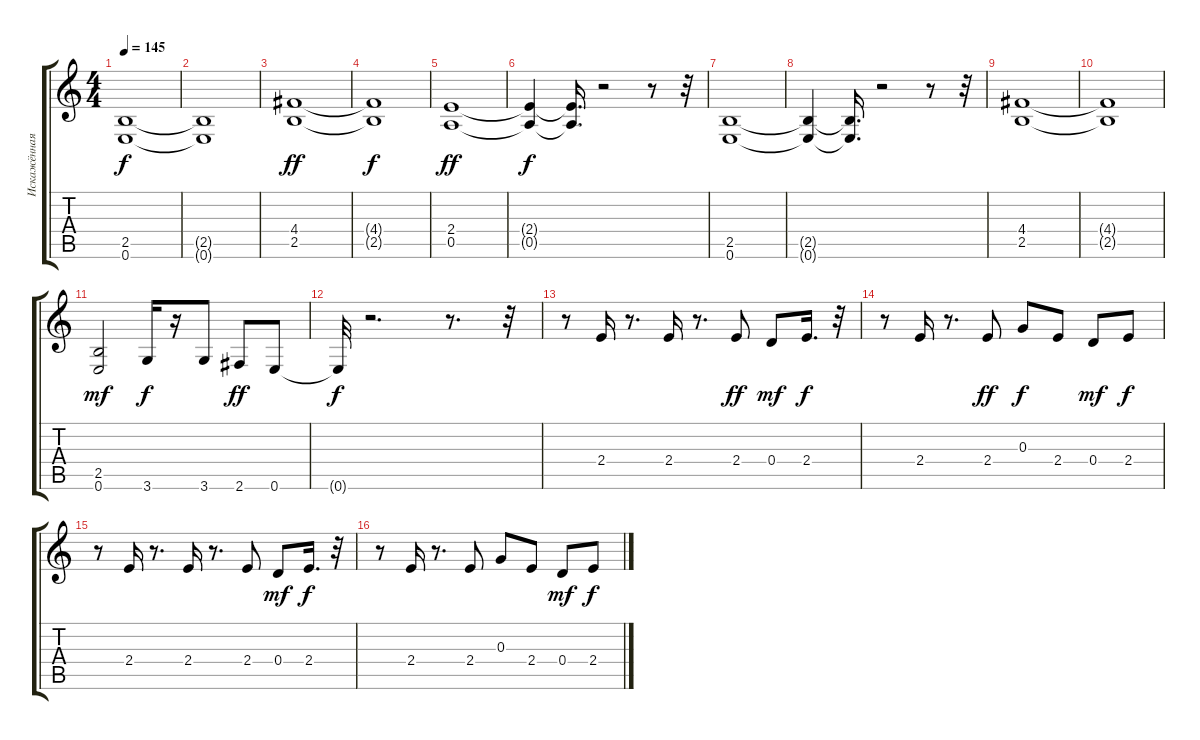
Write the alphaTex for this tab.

\track ("Искажённая Гитара" "Искажённая") {instrument distortionguitar}
\staff {score tabs}
\tuning (E4 B3 G3 D3 A2 E2) {hide}
\ts (4 4)
\tempo 145
\clef g2
\ks c
(2.5 0.6).1{dy f} |
(2.5{t} 0.6{t}).1 |
(4.4 2.5).1{dy ff} |
(4.4{t} 2.5{t}).1{dy f} |
(2.4 0.5).1{dy ff} |
(2.4{t} 0.5{t}).4{dy f} (2.4{t} 0.5{t}).16{d} r.2 r.8 r.32 |
(2.5 0.6).1 |
(2.5{t} 0.6{t}).4 (2.5{t} 0.6{t}).16{d} r.2 r.8 r.32 |
(4.4 2.5).1 |
(4.4{t} 2.5{t}).1 |
(2.5 0.6).2{dy mf} 3.6.16{dy f} r.16 3.6.8 2.6.8{dy ff} 0.6.8 |
0.6{t}.32{dy f} r.2{d} r.8{d} r.32 |
r.8 2.4.16 r.8{d} 2.4.16 r.8{d} 2.4.8{dy ff} 0.4.8{dy mf} 2.4.16{d dy f} r.32 |
r.8 2.4.16 r.8{d} 2.4.8{dy ff} 0.3.8{dy f} 2.4.8 0.4.8{dy mf} 2.4.8{dy f} |
r.8 2.4.16 r.8{d} 2.4.16 r.8{d} 2.4.8 0.4.8{dy mf} 2.4.16{d dy f} r.32 |
r.8 2.4.16 r.8{d} 2.4.8 0.3.8 2.4.8 0.4.8{dy mf} 2.4.8{dy f}
